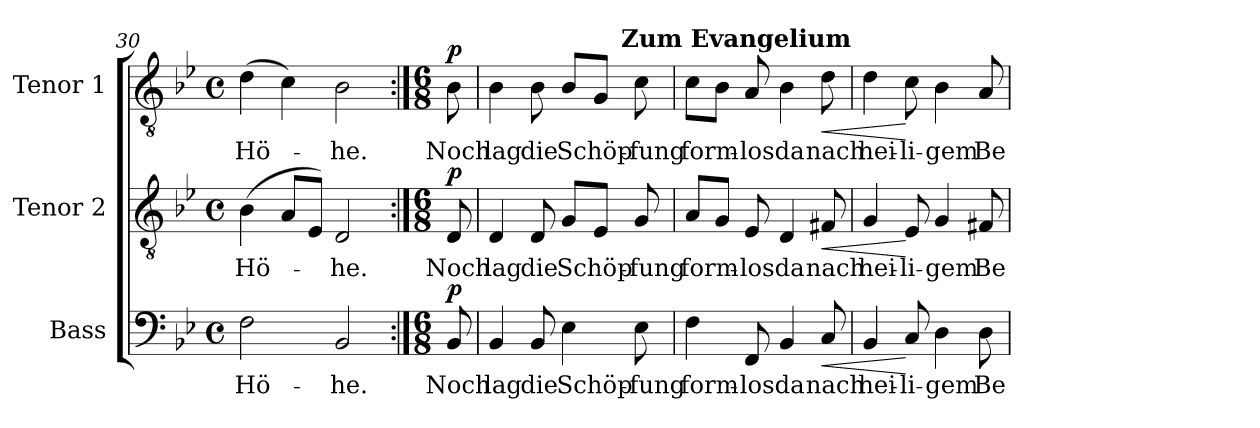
**kern	**text	**dynam	**kern	**text	**dynam	**kern	**text	**dynam
*part3	*part3	*part3	*part2	*part2	*part2	*part1	*part1	*part1
*staff3	*staff3	*staff3	*staff2	*staff2	*staff2	*staff1	*staff1	*staff1
*I"Bass	*	*	*I"Tenor 2	*	*	*I"Tenor 1	*	*
*clefF4	*	*	*clefGv2	*	*	*clefGv2	*	*
*k[b-e-]	*	*	*k[b-e-]	*	*	*k[b-e-]	*	*
*B-:	*	*	*B-:	*	*	*B-:	*	*
*M4/4	*	*	*M4/4	*	*	*M4/4	*	*
*met(c)	*	*	*met(c)	*	*	*met(c)	*	*
=30	=30	=30	=30	=30	=30	=30	=30	=30
!	!LO:LY:b	!	!	!LO:LY:b	!	!	!LO:LY:b	!
2F\	Hö-	.	(>4B-\	Hö-	.	(>4d\	Hö-	.
.	.	.	8A/L	.	.	4c\)	.	.
.	.	.	8E-/J)	.	.	.	.	.
!	!LO:LY:b	!	!	!LO:LY:b	!	!	!LO:LY:b	!
2BB-/	-he.	.	2D/	-he.	.	2B-\	-he.	.
!!LO:LB:g=z
=31:|!	=31:|!	=31:|!	=31:|!	=31:|!	=31:|!	=31:|!	=31:|!	=31:|!
*M6/8	*	*	*M6/8	*	*	*M6/8	*	*
!	!LO:LY:b	!LO:DY:a	!	!LO:LY:b	!LO:DY:a	!	!LO:LY:b	!LO:DY:a
8BB-/	Noch	p	8D/	Noch	p	8B-\	Noch	p
=32	=32	=32	=32	=32	=32	=32	=32	=32
!	!LO:LY:b	!	!	!LO:LY:b	!	!	!LO:LY:b	!
*	*	*	*	*	*	*^	*	*
4BB-/	lag	.	4D/	lag	.	4B-\	2ryy	lag	.
!	!LO:LY:b	!	!	!LO:LY:b	!	!	!	!LO:LY:b	!
8BB-/	die	.	8D/	die	.	8B-\	.	die	.
!	!LO:LY:b	!	!	!LO:LY:b	!	!	!	!LO:LY:b	!
4E-\	Schöp-	.	8G/L	Schöp-	.	8B-/L	.	Schöp-	.
.	.	.	8E-/J	.	.	8G/J	16.ryy	.	.
!	!	!	!	!	!	!	!LO:TX:a:B:t=Zum Evangelium	!	!
.	.	.	.	.	.	.	8ryy	.	.
!	!LO:LY:b	!	!	!LO:LY:b	!	!	!	!LO:LY:b	!
8E-\	-fung	.	8G/	-fung	.	8c\	.	-fung	.
.	.	.	.	.	.	.	32ryy	.	.
=33	=33	=33	=33	=33	=33	=33	=33	=33	=33
!	!LO:LY:b	!	!	!LO:LY:b	!	!	!	!LO:LY:b	!
*	*	*	*	*	*	*v	*v	*	*
4F\	form-	.	8A/L	form-	.	8c\L	form-	.
.	.	.	8G/J	.	.	8B-\J	.	.
!	!LO:LY:b	!	!	!LO:LY:b	!	!	!LO:LY:b	!
8FF/	-los	.	8E-/	-los	.	8A/	-los	.
!	!LO:LY:b	!	!	!LO:LY:b	!	!	!LO:LY:b	!
4BB-/	da	.	4D/	da	.	4B-\	da	.
!	!LO:LY:b	!LO:HP:b	!	!LO:LY:b	!LO:HP:b	!	!LO:LY:b	!LO:HP:b
8C/	nach	<	8F#X/	nach	<	8d\	nach	<
=34	=34	=34	=34	=34	=34	=34	=34	=34
!	!LO:LY:b	!	!	!LO:LY:b	!	!	!LO:LY:b	!
4BB-/	hei-	.	4G/	hei-	.	4d\	hei-	.
!	!LO:LY:b	!	!	!LO:LY:b	!	!	!LO:LY:b	!
8C/	-li-	[	8E-/	-li-	[	8c\	-li-	[
!	!LO:LY:b	!	!	!LO:LY:b	!	!	!LO:LY:b	!
4D\	-gem	.	4G/	-gem	.	4B-\	-gem	.
!	!LO:LY:b	!	!	!LO:LY:b	!	!	!LO:LY:b	!
8D\	Be-	.	8F#X/	Be-	.	8A/	Be-	.
=	=	=	=	=	=	=	=	=
*-	*-	*-	*-	*-	*-	*-	*-	*-
